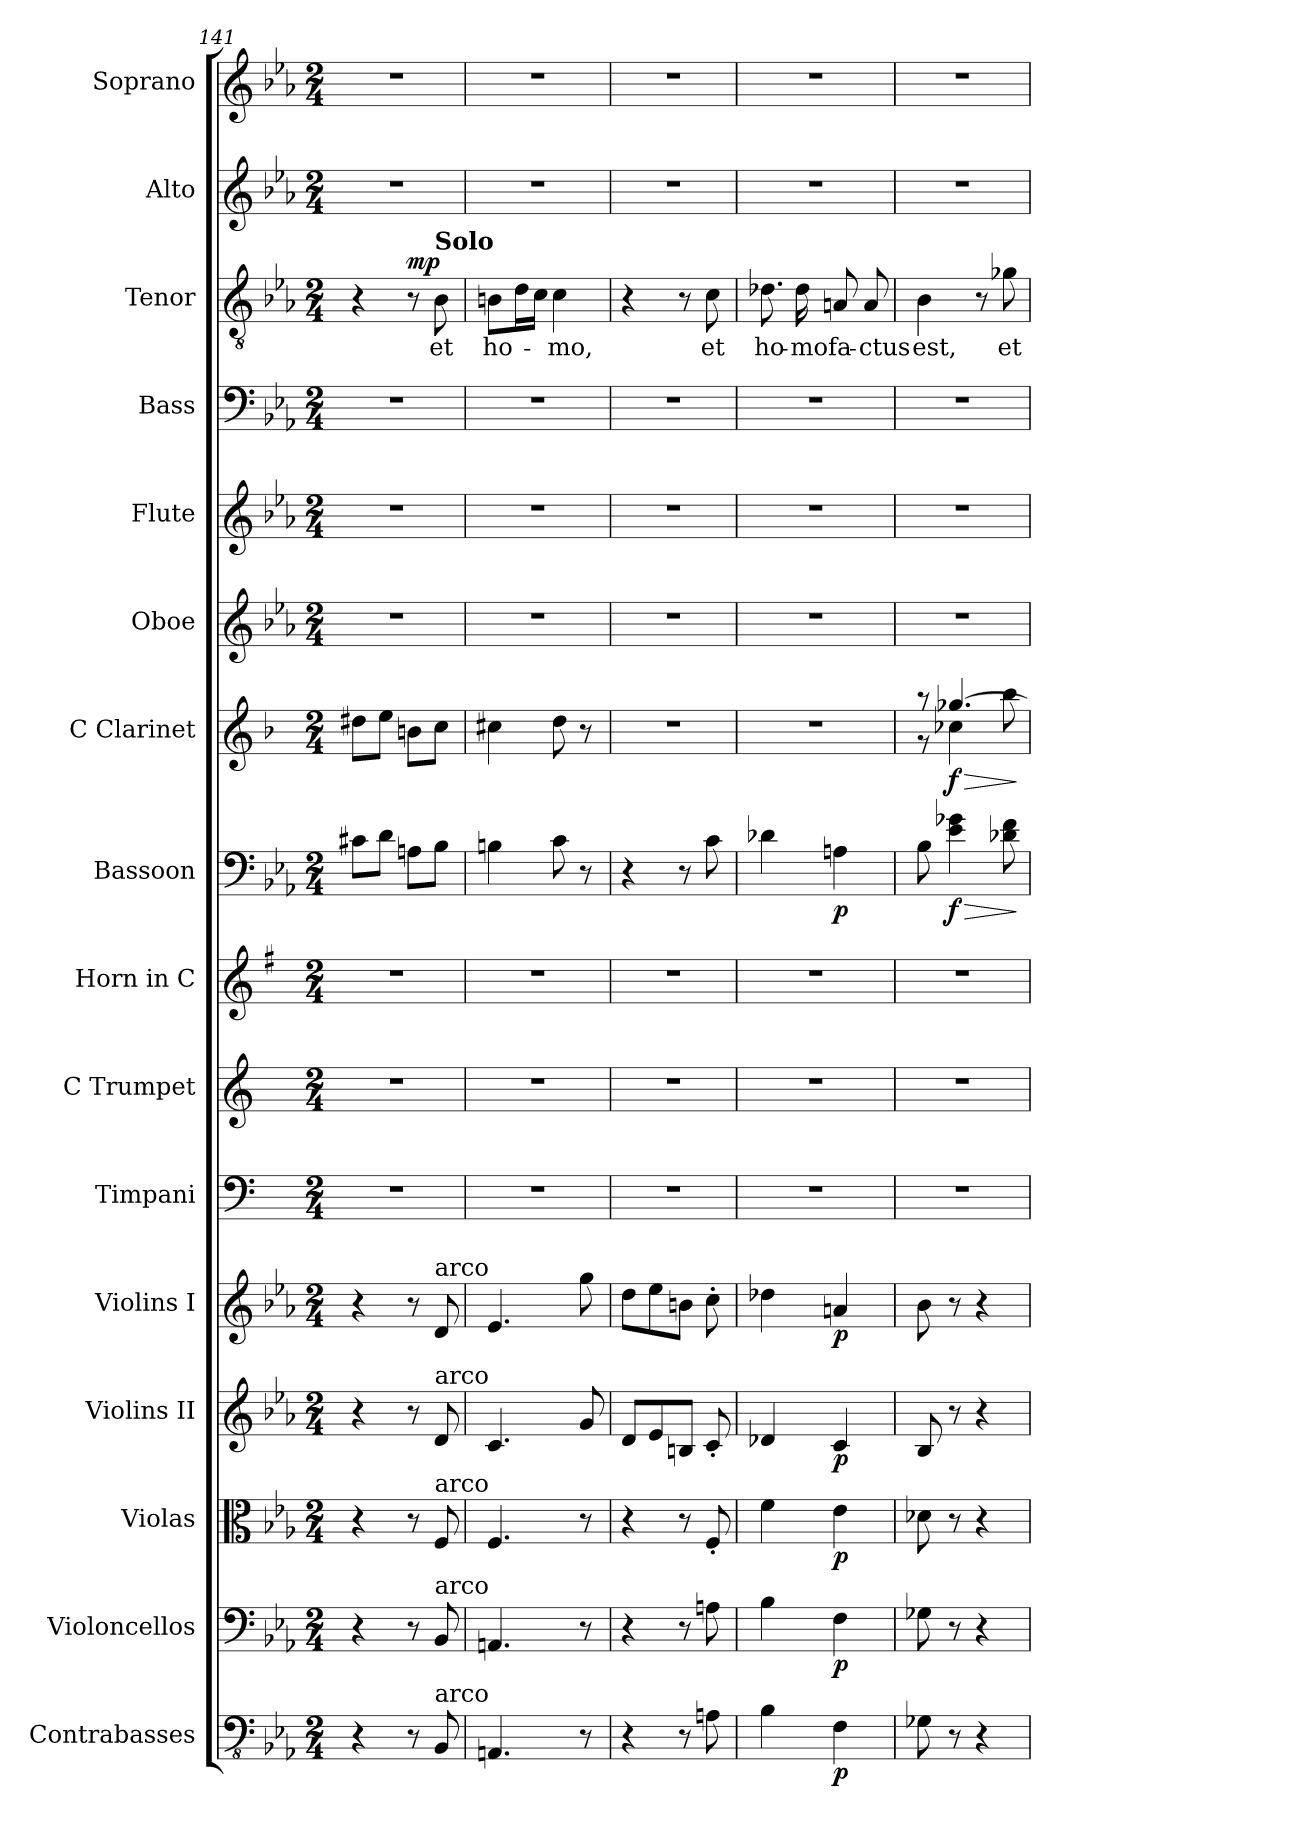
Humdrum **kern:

**kern	**dynam	**kern	**dynam	**kern	**dynam	**kern	**dynam	**kern	**dynam	**kern	**kern	**kern	**kern	**dynam	**kern	**dynam	**kern	**kern	**kern	**kern	**text	**dynam	**kern	**kern
*part16	*part16	*part15	*part15	*part14	*part14	*part13	*part13	*part12	*part12	*part11	*part10	*part9	*part8	*part8	*part7	*part7	*part6	*part5	*part4	*part3	*part3	*part3	*part2	*part1
*staff16	*staff16	*staff15	*staff15	*staff14	*staff14	*staff13	*staff13	*staff12	*staff12	*staff11	*staff10	*staff9	*staff8	*staff8	*staff7	*staff7	*staff6	*staff5	*staff4	*staff3	*staff3	*staff3	*staff2	*staff1
*I"Contrabasses	*	*I"Violoncellos	*	*I"Violas	*	*I"Violins II	*	*I"Violins I	*	*I"Timpani	*I"C Trumpet	*I"Horn in C	*I"Bassoon	*	*I"C Clarinet	*	*I"Oboe	*I"Flute	*I"Bass	*I"Tenor	*	*	*I"Alto	*I"Soprano
*I'Cbs.	*	*I'Vcs.	*	*I'Vlas.	*	*I'Vlns. II	*	*I'Vlns. I	*	*I'Timp.	*I'C Tpt.	*I'Hn. in C	*I'Bsn.	*	*I'C Cl.	*	*I'Ob.	*I'Fl.	*I'B.	*I'T.	*	*	*I'A.	*I'S.
*clefFv4	*	*clefF4	*	*clefC3	*	*clefG2	*	*clefG2	*	*clefF4	*clefG2	*clefG2	*clefF4	*	*clefG2	*	*clefG2	*clefG2	*clefF4	*clefGv2	*	*	*clefG2	*clefG2
*	*	*	*	*	*	*	*	*	*	*	*	*ITrd4c7	*	*	*ITrd1c2	*	*	*	*	*	*	*	*	*
*k[b-e-a-]	*	*k[b-e-a-]	*	*k[b-e-a-]	*	*k[b-e-a-]	*	*k[b-e-a-]	*	*k[]	*k[]	*k[]	*k[b-e-a-]	*	*k[b-e-a-]	*	*k[b-e-a-]	*k[b-e-a-]	*k[b-e-a-]	*k[b-e-a-]	*	*	*k[b-e-a-]	*k[b-e-a-]
*M2/4	*	*M2/4	*	*M2/4	*	*M2/4	*	*M2/4	*	*M2/4	*M2/4	*M2/4	*M2/4	*	*M2/4	*	*M2/4	*M2/4	*M2/4	*M2/4	*	*	*M2/4	*M2/4
=141	=141	=141	=141	=141	=141	=141	=141	=141	=141	=141	=141	=141	=141	=141	=141	=141	=141	=141	=141	=141	=141	=141	=141	=141
4r	.	4r	.	4r	.	4r	.	4r	.	2r	2r	2r	8c#X\L	.	8cc#X\L	.	2r	2r	2r	4r	.	.	2r	2r
.	.	.	.	.	.	.	.	.	.	.	.	.	8d\J	.	8dd\J	.	.	.	.	.	.	.	.	.
!	!	!	!	!	!	!	!	!	!	!	!	!	!	!	!	!	!	!	!	!	!	!LO:DY:b	!	!
8r	.	8r	.	8r	.	8r	.	8r	.	.	.	.	8An\L	.	8an\L	.	.	.	.	8r	.	mp	.	.
!	!	!	!	!	!	!	!	!	!	!	!	!	!	!	!	!	!	!	!	!LO:TX:a:B:t=Solo	!	!	!	!
!	!	!	!	!	!	!	!	!LO:TX:a:t=arco	!	!	!	!	!	!	!	!	!	!	!	!	!	!	!	!
!	!	!	!	!	!	!LO:TX:a:t=arco	!	!	!	!	!	!	!	!	!	!	!	!	!	!	!	!	!	!
!	!	!	!	!LO:TX:a:t=arco	!	!	!	!	!	!	!	!	!	!	!	!	!	!	!	!	!	!	!	!
!	!	!LO:TX:a:t=arco	!	!	!	!	!	!	!	!	!	!	!	!	!	!	!	!	!	!	!	!	!	!
!LO:TX:a:t=arco	!	!	!	!	!	!	!	!	!	!	!	!	!	!	!	!	!	!	!	!	!	!	!	!
!	!	!	!	!	!	!	!	!	!	!	!	!	!	!	!	!	!	!	!	!	!LO:LY:b	!	!	!
8BBB-/	.	8BB-/	.	8F/	.	8d/	.	8d/	.	.	.	.	8B-\J	.	8b-\J	.	.	.	.	8B-\	et	.	.	.
=142	=142	=142	=142	=142	=142	=142	=142	=142	=142	=142	=142	=142	=142	=142	=142	=142	=142	=142	=142	=142	=142	=142	=142	=142
!	!	!	!	!	!	!	!	!	!	!	!	!	!	!	!	!	!	!	!	!	!LO:LY:b	!	!	!
4.AAAn/	.	4.AAn/	.	4.F/	.	4.c/	.	4.e-/	.	2r	2r	2r	4Bn\	.	4bn\	.	2r	2r	2r	8Bn\L	ho-	.	2r	2r
.	.	.	.	.	.	.	.	.	.	.	.	.	.	.	.	.	.	.	.	16d\L	.	.	.	.
.	.	.	.	.	.	.	.	.	.	.	.	.	.	.	.	.	.	.	.	16c\JJ	.	.	.	.
!	!	!	!	!	!	!	!	!	!	!	!	!	!	!	!	!	!	!	!	!	!LO:LY:b	!	!	!
.	.	.	.	.	.	.	.	.	.	.	.	.	8c\	.	8cc\	.	.	.	.	4c\	-mo,	.	.	.
8r	.	8r	.	8r	.	8g/	.	8gg\	.	.	.	.	8r	.	8r	.	.	.	.	.	.	.	.	.
=143	=143	=143	=143	=143	=143	=143	=143	=143	=143	=143	=143	=143	=143	=143	=143	=143	=143	=143	=143	=143	=143	=143	=143	=143
4r	.	4r	.	4r	.	8d/L	.	8dd\L	.	2r	2r	2r	4r	.	2r	.	2r	2r	2r	4r	.	.	2r	2r
.	.	.	.	.	.	8e-/	.	8ee-\	.	.	.	.	.	.	.	.	.	.	.	.	.	.	.	.
8r	.	8r	.	8r	.	8Bn/J	.	8bn\J	.	.	.	.	8r	.	.	.	.	.	.	8r	.	.	.	.
!	!	!	!	!	!	!	!	!	!	!	!	!	!	!	!	!	!	!	!	!	!LO:LY:b	!	!	!
8AAn\	.	8An\	.	8F'/	.	8c'/	.	8cc'\	.	.	.	.	8c\	.	.	.	.	.	.	8c\	et	.	.	.
=144	=144	=144	=144	=144	=144	=144	=144	=144	=144	=144	=144	=144	=144	=144	=144	=144	=144	=144	=144	=144	=144	=144	=144	=144
!	!	!	!	!	!	!	!	!	!	!	!	!	!	!	!	!	!	!	!	!	!LO:LY:b	!	!	!
4BB-\	.	4B-\	.	4f\	.	4d-X/	.	4dd-X\	.	2r	2r	2r	4d-X\	.	2r	.	2r	2r	2r	8.d-X\	ho-	.	2r	2r
!	!	!	!	!	!	!	!	!	!	!	!	!	!	!	!	!	!	!	!	!	!LO:LY:b	!	!	!
.	.	.	.	.	.	.	.	.	.	.	.	.	.	.	.	.	.	.	.	16d-\	-mo	.	.	.
!	!LO:DY:b	!	!LO:DY:b	!	!LO:DY:b	!	!LO:DY:b	!	!LO:DY:b	!	!	!	!	!LO:DY:b	!	!	!	!	!	!	!LO:LY:b	!	!	!
4FF\	p	4F\	p	4e-\	p	4c/	p	4an/	p	.	.	.	4An\	p	.	.	.	.	.	8An/	fa-	.	.	.
!	!	!	!	!	!	!	!	!	!	!	!	!	!	!	!	!	!	!	!	!	!LO:LY:b	!	!	!
.	.	.	.	.	.	.	.	.	.	.	.	.	.	.	.	.	.	.	.	8A/	-ctus	.	.	.
=145	=145	=145	=145	=145	=145	=145	=145	=145	=145	=145	=145	=145	=145	=145	=145	=145	=145	=145	=145	=145	=145	=145	=145	=145
*	*	*	*	*	*	*	*	*	*	*	*	*	*	*	*^	*	*	*	*	*	*	*	*	*
!	!	!	!	!	!	!	!	!	!	!	!	!	!	!	!	!	!	!	!	!	!	!LO:LY:b	!	!	!
8GG-X\	.	8G-X\	.	8d-X\	.	8B-/	.	8b-\	.	2r	2r	2r	8B-\	.	8r	8r	.	2r	2r	2r	4B-\	est,	.	2r	2r
!	!	!	!	!	!	!	!	!	!	!	!	!	!	!LO:HP:b	!	!	!LO:HP:b	!	!	!	!	!	!	!	!
!	!	!	!	!	!	!	!	!	!	!	!	!	!	!LO:DY:n=1:b	!	!	!LO:DY:n=1:b	!	!	!	!	!	!	!	!
8r	.	8r	.	8r	.	8r	.	8r	.	.	.	.	4e-\ 4g-X\	> f	[4.ff-X/	4b--X\	> f	.	.	.	.	.	.	.	.
4r	.	4r	.	4r	.	4r	.	4r	.	.	.	.	.	.	.	.	.	.	.	.	8r	.	.	.	.
!	!	!	!	!	!	!	!	!	!	!	!	!	!	!	!	!	!	!	!	!	!	!LO:LY:b	!	!	!
.	.	.	.	.	.	.	.	.	.	.	.	.	8d-X\ 8f\	.	.	8aa-\	.	.	.	.	8g-X\	et	.	.	.
*	*	*	*	*	*	*	*	*	*	*	*	*	*	*	*v	*v	*	*	*	*	*	*	*	*	*
.	.	.	.	.	.	.	.	.	.	.	.	.	.	]	.	]	.	.	.	.	.	.	.	.
=	=	=	=	=	=	=	=	=	=	=	=	=	=	=	=	=	=	=	=	=	=	=	=	=
*-	*-	*-	*-	*-	*-	*-	*-	*-	*-	*-	*-	*-	*-	*-	*-	*-	*-	*-	*-	*-	*-	*-	*-	*-
